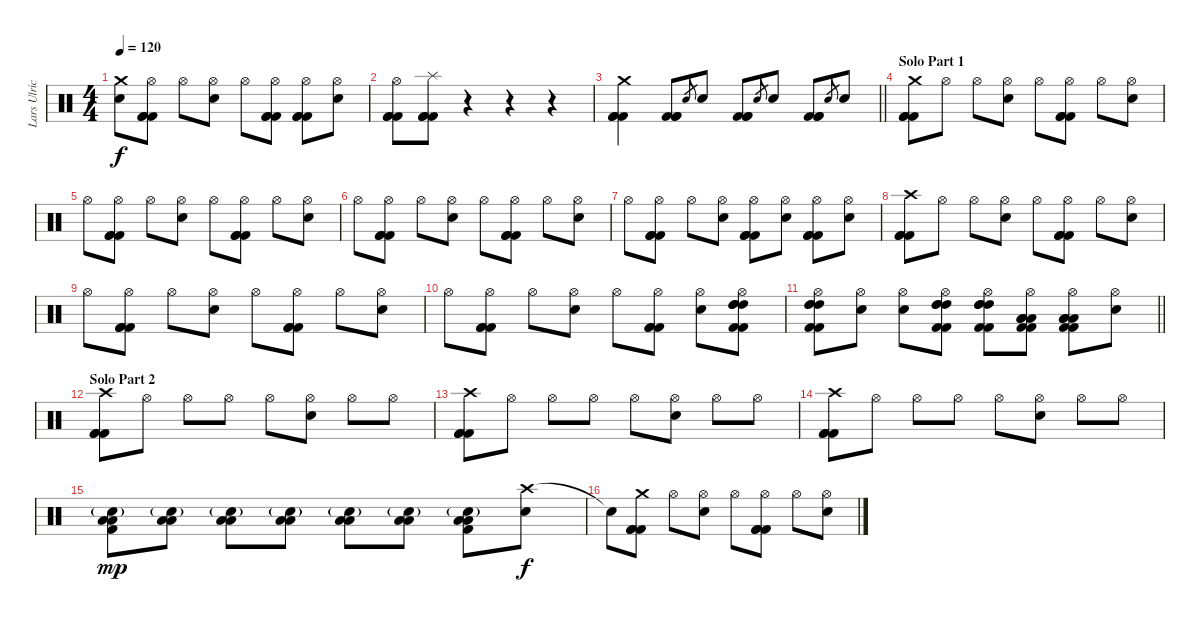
\track ("Lars Ulrich" "Lars Ulric") {instrument percussion}
\staff {score}
\articulation defaults
\ts (4 4)
\tempo 120
\clef neutral
\ks c
("Crash medium (hit)" "Electric Snare (hit)").8{dy f} ("Hi-Hat (open)" "Kick (hit) 2" "Kick (hit) 2" "Kick (hit) 2").8 "Hi-Hat (open)".8 ("Hi-Hat (open)" "Electric Snare (hit)").8 "Hi-Hat (open)".8 ("Hi-Hat (open)" "Kick (hit) 2" "Kick (hit) 2" "Kick (hit) 2").8 ("Hi-Hat (open)" "Kick (hit) 2" "Kick (hit) 2" "Kick (hit) 2").8 ("Hi-Hat (open)" "Electric Snare (hit)").8 |
("Hi-Hat (open)" "Kick (hit) 2" "Kick (hit) 2" "Kick (hit) 2").8 ("Splash (hit)" "Kick (hit) 2" "Kick (hit) 2" "Kick (hit) 2").8 r.4 r.4 r.4 |
\barLineRight lightlight
("Crash medium (hit)" "Kick (hit) 2" "Kick (hit) 2" "Kick (hit) 2").4 ("Kick (hit) 2" "Kick (hit) 2" "Kick (hit) 2").8 "Electric Snare (hit)".8{gr} "Electric Snare (hit)".8 ("Kick (hit) 2" "Kick (hit) 2" "Kick (hit) 2").8 "Electric Snare (hit)".8{gr} "Electric Snare (hit)".8 ("Kick (hit) 2" "Kick (hit) 2" "Kick (hit) 2").8 "Electric Snare (hit)".8{gr} "Electric Snare (hit)".8 |
\section ("" "Solo Part 1")
("Crash medium (hit)" "Kick (hit) 2" "Kick (hit) 2" "Kick (hit) 2").8 "Hi-Hat (open)".8 "Hi-Hat (open)".8 ("Hi-Hat (open)" "Electric Snare (hit)").8 "Hi-Hat (open)".8 ("Hi-Hat (open)" "Kick (hit) 2" "Kick (hit) 2" "Kick (hit) 2").8 "Hi-Hat (open)".8 ("Hi-Hat (open)" "Electric Snare (hit)").8 |
"Hi-Hat (open)".8 ("Hi-Hat (open)" "Kick (hit) 2" "Kick (hit) 2" "Kick (hit) 2").8 "Hi-Hat (open)".8 ("Hi-Hat (open)" "Electric Snare (hit)").8 "Hi-Hat (open)".8 ("Hi-Hat (open)" "Kick (hit) 2" "Kick (hit) 2" "Kick (hit) 2").8 "Hi-Hat (open)".8 ("Hi-Hat (open)" "Electric Snare (hit)").8 |
"Hi-Hat (open)".8 ("Hi-Hat (open)" "Kick (hit) 2" "Kick (hit) 2" "Kick (hit) 2").8 "Hi-Hat (open)".8 ("Hi-Hat (open)" "Electric Snare (hit)").8 "Hi-Hat (open)".8 ("Hi-Hat (open)" "Kick (hit) 2" "Kick (hit) 2" "Kick (hit) 2").8 "Hi-Hat (open)".8 ("Hi-Hat (open)" "Electric Snare (hit)").8 |
"Hi-Hat (open)".8 ("Hi-Hat (open)" "Kick (hit) 2" "Kick (hit) 2" "Kick (hit) 2").8 "Hi-Hat (open)".8 ("Hi-Hat (open)" "Electric Snare (hit)").8 ("Hi-Hat (open)" "Kick (hit) 2" "Kick (hit) 2" "Kick (hit) 2").8 ("Hi-Hat (open)" "Electric Snare (hit)").8 ("Hi-Hat (open)" "Kick (hit) 2" "Kick (hit) 2" "Kick (hit) 2").8 ("Hi-Hat (open)" "Electric Snare (hit)").8 |
("Crash high (hit)" "Kick (hit) 2" "Kick (hit) 2" "Kick (hit) 2").8 "Hi-Hat (open)".8 "Hi-Hat (open)".8 ("Hi-Hat (open)" "Electric Snare (hit)").8 "Hi-Hat (open)".8 ("Hi-Hat (open)" "Kick (hit) 2" "Kick (hit) 2" "Kick (hit) 2").8 "Hi-Hat (open)".8 ("Hi-Hat (open)" "Electric Snare (hit)").8 |
"Hi-Hat (open)".8 ("Hi-Hat (open)" "Kick (hit) 2" "Kick (hit) 2" "Kick (hit) 2").8 "Hi-Hat (open)".8 ("Hi-Hat (open)" "Electric Snare (hit)").8 "Hi-Hat (open)".8 ("Hi-Hat (open)" "Kick (hit) 2" "Kick (hit) 2" "Kick (hit) 2").8 "Hi-Hat (open)".8 ("Hi-Hat (open)" "Electric Snare (hit)").8 |
"Hi-Hat (open)".8 ("Hi-Hat (open)" "Kick (hit) 2" "Kick (hit) 2" "Kick (hit) 2").8 "Hi-Hat (open)".8 ("Hi-Hat (open)" "Electric Snare (hit)").8 "Hi-Hat (open)".8 ("Hi-Hat (open)" "Kick (hit) 2" "Kick (hit) 2" "Kick (hit) 2").8 ("Hi-Hat (open)" "Electric Snare (hit)").8 ("Hi-Hat (open)" "High Tom (hit)" "High Tom (hit)" "High Tom (hit)" "Kick (hit) 2" "Kick (hit) 2").8 |
\barLineRight lightlight
("Hi-Hat (open)" "High Tom (hit)" "High Tom (hit)" "High Tom (hit)" "Kick (hit) 2" "Kick (hit) 2").8 ("Hi-Hat (open)" "Electric Snare (hit)").8 ("Hi-Hat (open)" "Electric Snare (hit)").8 ("Hi-Hat (open)" "High Tom (hit)" "High Tom (hit)" "High Tom (hit)" "Kick (hit) 2" "Kick (hit) 2").8 ("Hi-Hat (open)" "High Tom (hit)" "High Tom (hit)" "High Tom (hit)" "Kick (hit) 2" "Kick (hit) 2").8 ("Hi-Hat (open)" "Low Tom (hit)" "Low Tom (hit)" "Low Tom (hit)" "Kick (hit) 2" "Kick (hit) 2").8 ("Hi-Hat (open)" "Low Tom (hit)" "Low Tom (hit)" "Low Tom (hit)" "Kick (hit) 2" "Kick (hit) 2").8 ("Hi-Hat (open)" "Electric Snare (hit)").8 |
\section ("" "Solo Part 2")
("Crash high (hit)" "Kick (hit) 2" "Kick (hit) 2" "Kick (hit) 2").8 "Hi-Hat (open)".8 "Hi-Hat (open)".8 "Hi-Hat (open)".8 "Hi-Hat (open)".8 ("Hi-Hat (open)" "Electric Snare (hit)").8 "Hi-Hat (open)".8 "Hi-Hat (open)".8 |
("Crash high (hit)" "Kick (hit) 2" "Kick (hit) 2" "Kick (hit) 2").8 "Hi-Hat (open)".8 "Hi-Hat (open)".8 "Hi-Hat (open)".8 "Hi-Hat (open)".8 ("Hi-Hat (open)" "Electric Snare (hit)").8 "Hi-Hat (open)".8 "Hi-Hat (open)".8 |
("Crash high (hit)" "Kick (hit) 2" "Kick (hit) 2" "Kick (hit) 2").8 "Hi-Hat (open)".8 "Hi-Hat (open)".8 "Hi-Hat (open)".8 "Hi-Hat (open)".8 ("Hi-Hat (open)" "Electric Snare (hit)").8 "Hi-Hat (open)".8 "Hi-Hat (open)".8 |
("Electric Snare (hit)"{g} "Low Floor Tom (hit)" "Low Floor Tom (hit)" "Kick (hit) 2").8{dy mp} ("Electric Snare (hit)"{g} "Low Floor Tom (hit)" "Low Floor Tom (hit)").8 ("Electric Snare (hit)"{g} "Low Floor Tom (hit)" "Low Floor Tom (hit)").8 ("Electric Snare (hit)"{g} "Low Floor Tom (hit)" "Low Floor Tom (hit)").8 ("Electric Snare (hit)"{g} "Low Floor Tom (hit)" "Low Floor Tom (hit)").8 ("Electric Snare (hit)"{g} "Low Floor Tom (hit)" "Low Floor Tom (hit)").8 ("Electric Snare (hit)"{g} "Low Floor Tom (hit)" "Low Floor Tom (hit)" "Kick (hit) 2").8 ("Crash high (hit)" "Electric Snare (hit)").8{dy f} |
"Snare (hit)"{t}.8 ("Crash medium (hit)" "Kick (hit) 2" "Kick (hit) 2" "Kick (hit) 2").8 "Hi-Hat (open)".8 ("Hi-Hat (open)" "Electric Snare (hit)").8 "Hi-Hat (open)".8 ("Hi-Hat (open)" "Kick (hit) 2" "Kick (hit) 2" "Kick (hit) 2").8 "Hi-Hat (open)".8 ("Hi-Hat (open)" "Electric Snare (hit)").8
